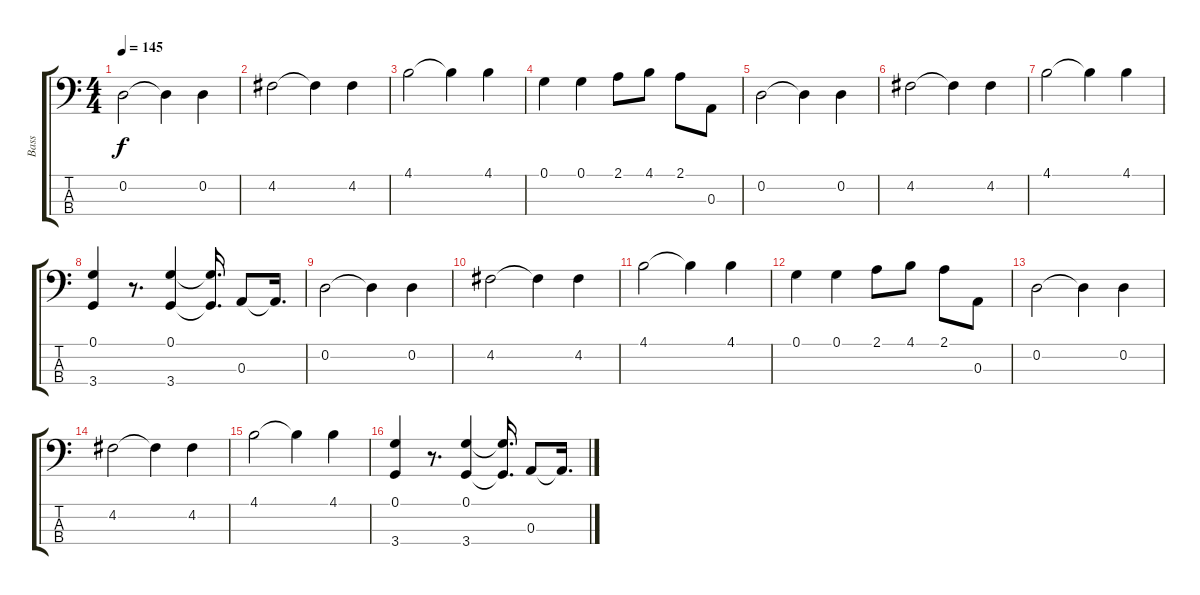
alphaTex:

\track ("Bass" "Bass") {instrument electricbassfinger}
\staff {score tabs}
\tuning (G2 D2 A1 E1) {hide}
\ts (4 4)
\tempo 145
\clef f4
\ks c
0.2.2{dy f} 0.2{t}.4 0.2.4 |
4.2.2 4.2{t}.4 4.2.4 |
4.1.2 4.1{t}.4 4.1.4 |
0.1.4 0.1.4 2.1.8 4.1.8 2.1.8 0.3.8 |
0.2.2 0.2{t}.4 0.2.4 |
4.2.2 4.2{t}.4 4.2.4 |
4.1.2 4.1{t}.4 4.1.4 |
(0.1 3.4).4 r.8{d} (0.1 3.4).4 (0.1{t} 3.4{t}).16{d} 0.3.8 0.3{t}.16{d} |
0.2.2 0.2{t}.4 0.2.4 |
4.2.2 4.2{t}.4 4.2.4 |
4.1.2 4.1{t}.4 4.1.4 |
0.1.4 0.1.4 2.1.8 4.1.8 2.1.8 0.3.8 |
0.2.2 0.2{t}.4 0.2.4 |
4.2.2 4.2{t}.4 4.2.4 |
4.1.2 4.1{t}.4 4.1.4 |
(0.1 3.4).4 r.8{d} (0.1 3.4).4 (0.1{t} 3.4{t}).16{d} 0.3.8 0.3{t}.16{d}
